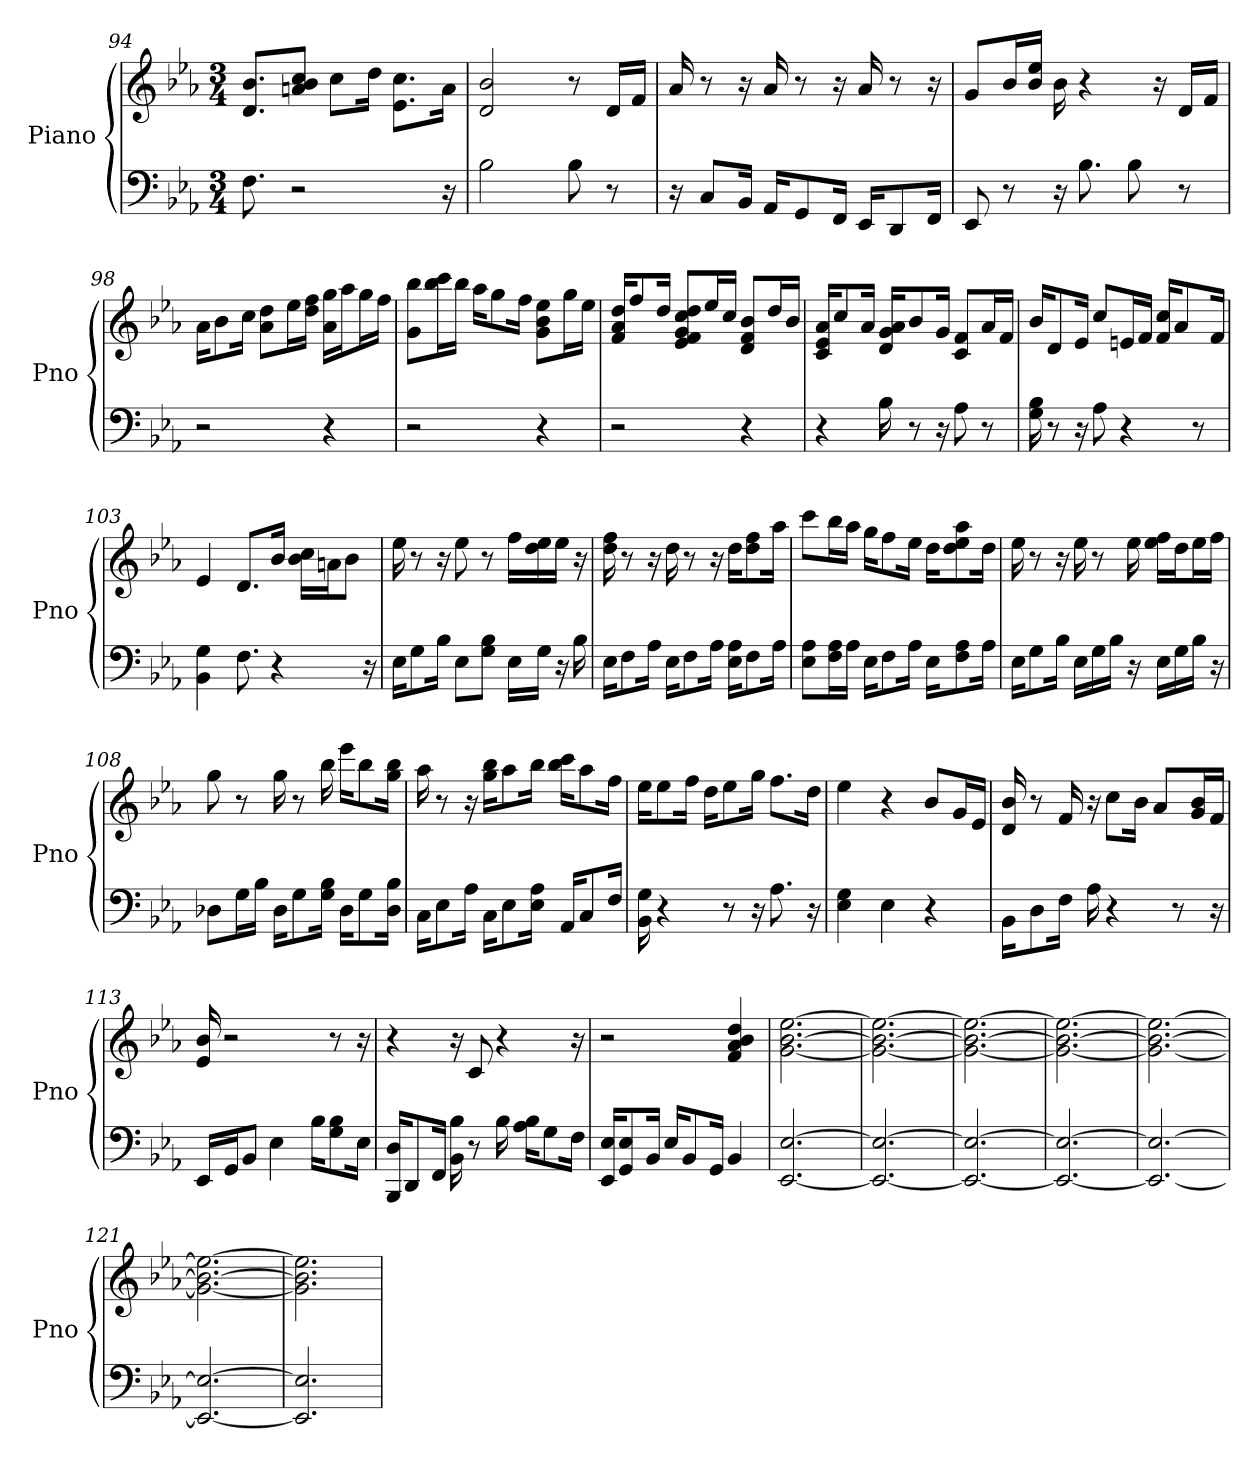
**kern	**kern
*part1	*part1
*staff2	*staff1
*I"Piano	*
*I'Pno	*
*clefF4	*clefG2
*k[b-e-a-]	*k[b-e-a-]
*E-:	*E-:
*M3/4	*M3/4
=94	=94
8.F	8.d/ 8.b-/L
2r	8cc/ 8b-/ 8a/J
.	8cc\L
.	16dd\Jk
.	8.cc\ 8.e-\L
16r	16a\Jk
=95	=95
2B-	2b- 2d
8B-	8r
8r	16d/LL
.	16f/JJ
=96	=96
16r	16a-
8C/L	8r
16BB-/Jk	16r
16AA-/KL	16a-
8GG/	8r
16FF/Jk	16r
16EE-/KL	16a-
8DD/	8r
16FF/Jk	16r
=97	=97
8EE-	8g/L
8r	16b-/L
.	16ee-/ 16b-/JJ
16r	16b-
8.B-	4r
8B-	.
.	16r
8r	16d/LL
.	16f/JJ
=98	=98
2r	16a-\KL
.	8b-\
.	16cc\Jk
.	8dd\ 8a-\L
.	16ee-\L
.	16dd\ 16ff\JJ
4r	16a-\ 16gg\LL
.	16aa-\J
.	16gg\L
.	16ff\JJ
=99	=99
2r	8bb-\ 8g\L
.	16ccc\ 16bb-\L
.	16bb-\JJ
.	16aa-\KL
.	8gg\
.	16ff\Jk
4r	8b-\ 8g\ 8ee-\L
.	16gg\L
.	16ee-\JJ
=100	=100
2r	16f/ 16dd/ 16a-/KL
.	8ff/
.	16dd/Jk
.	8f/ 8e-/ 8g/ 8dd/ 8cc/L
.	16ee-/L
.	16cc/JJ
4r	8d/ 8f/ 8b-/L
.	16dd/L
.	16b-/JJ
=101	=101
4r	16e-/ 16a-/ 16c/KL
.	8cc/
.	16a-/Jk
16B-	16d/ 16a-/ 16g/KL
8r	8b-/
16r	16g/Jk
8A-	8c/ 8f/L
8r	16a-/L
.	16f/JJ
=102	=102
16B- 16G	16b-/KL
8r	8d/
16r	16e-/Jk
8A-	8cc/L
4r	16e/L
.	16f/JJ
.	16cc/ 16f/KL
.	8a-/
8r	.
.	16f/Jk
=103	=103
4BB- 4G	4e-
8.F	8.d/L
4r	16b-/Jk
.	16cc\ 16b-\LL
.	16a\J
.	8b-\J
16r	.
=104	=104
16E-\KL	16ee-
8G\	8r
16B-\Jk	16r
8E-\L	8ee-
8G\ 8B-\J	8r
16E-\LL	16ff\LL
16G\JJ	16ee-\ 16dd\
16r	16ee-\JJ
16B-	16r
=105	=105
16E-\KL	16ff 16dd
8F\	8r
16A-\Jk	16r
16E-\KL	16dd
8F\	8r
16A-\Jk	16r
16E-\ 16A-\KL	16dd\KL
8F\	8ff\ 8dd\
16A-\Jk	16aa-\Jk
=106	=106
8A-\ 8E-\L	8ccc\L
16F\ 16A-\L	16bb-\L
16A-\JJ	16aa-\JJ
16E-\KL	16gg\KL
8F\	8ff\
16A-\Jk	16ee-\Jk
16E-\KL	16dd\KL
8F\ 8A-\	8ee-\ 8dd\ 8aa-\
16A-\Jk	16dd\Jk
=107	=107
16E-\KL	16ee-
8G\	8r
16B-\Jk	16r
16E-\LL	16ee-
16G\	8r
16B-\JJ	.
16r	16ee-
16E-\LL	16ff\ 16ee-\LL
16G\	16dd\J
16B-\JJ	16ee-\L
16r	16ff\JJ
=108	=108
8D-\L	8gg
16G\L	8r
16B-\JJ	.
16D-\KL	16gg
8G\	8r
16G\ 16B-\Jk	16bb-
16D-\KL	16eee-\KL
8G\	8bb-\
16B-\ 16D-\Jk	16bb-\ 16gg\Jk
=109	=109
16C\KL	16aa-
8E-\	8r
16A-\Jk	16r
16C\KL	16bb-\ 16gg\KL
8E-\	8aa-\
16A-\ 16E-\Jk	16bb-\Jk
16AA-/KL	16ccc\ 16bb-\KL
8C/	8aa-\
16F/Jk	16ff\Jk
=110	=110
16BB- 16G	16ee-\KL
4r	8ee-\
.	16ff\Jk
.	16dd\KL
8r	8ee-\
16r	16gg\Jk
8.A-	8.ff\L
16r	16dd\Jk
=111	=111
4G 4E-	4ee-
4E-	4r
4r	8b-/L
.	16g/L
.	16e-/JJ
=112	=112
16BB-\KL	16d 16b-
8D\	8r
16F\Jk	16f
16A-	16r
4r	8cc\L
.	16b-\Jk
.	8a-/L
8r	.
.	16b-/ 16g/L
16r	16f/JJ
=113	=113
16EE-/LL	16e- 16b-
16GG/J	2r
8BB-/J	.
4E-	.
16B-\KL	.
8B-\ 8G\	8r
16E-\Jk	16r
=114	=114
16BBB-/ 16D/KL	4r
8DD/	.
16FF/Jk	.
16BB- 16B-	16r
8r	8c
16B-	4r
16B-\ 16A-\KL	.
8G\	.
16F\Jk	16r
=115	=115
16E-/ 16EE-/KL	2r
8GG/ 8E-/	.
16BB-/Jk	.
16E-/KL	.
8BB-/	.
16GG/Jk	.
4BB-	4f 4dd 4b- 4a-
=116	=116
[2.E- [2.EE-	[2.ee- [2.g [2.b-
=117	=117
2.E-_ 2.EE-_	2.ee-_ 2.g_ 2.b-_
=118	=118
2.E-_ 2.EE-_	2.ee-_ 2.g_ 2.b-_
=119	=119
2.E-_ 2.EE-_	2.ee-_ 2.g_ 2.b-_
=120	=120
2.E-_ 2.EE-_	2.ee-_ 2.g_ 2.b-_
=121	=121
2.E-_ 2.EE-_	2.ee-_ 2.g_ 2.b-_
=122	=122
2.E-] 2.EE-]	2.ee-] 2.g] 2.b-]
=	=
*-	*-
